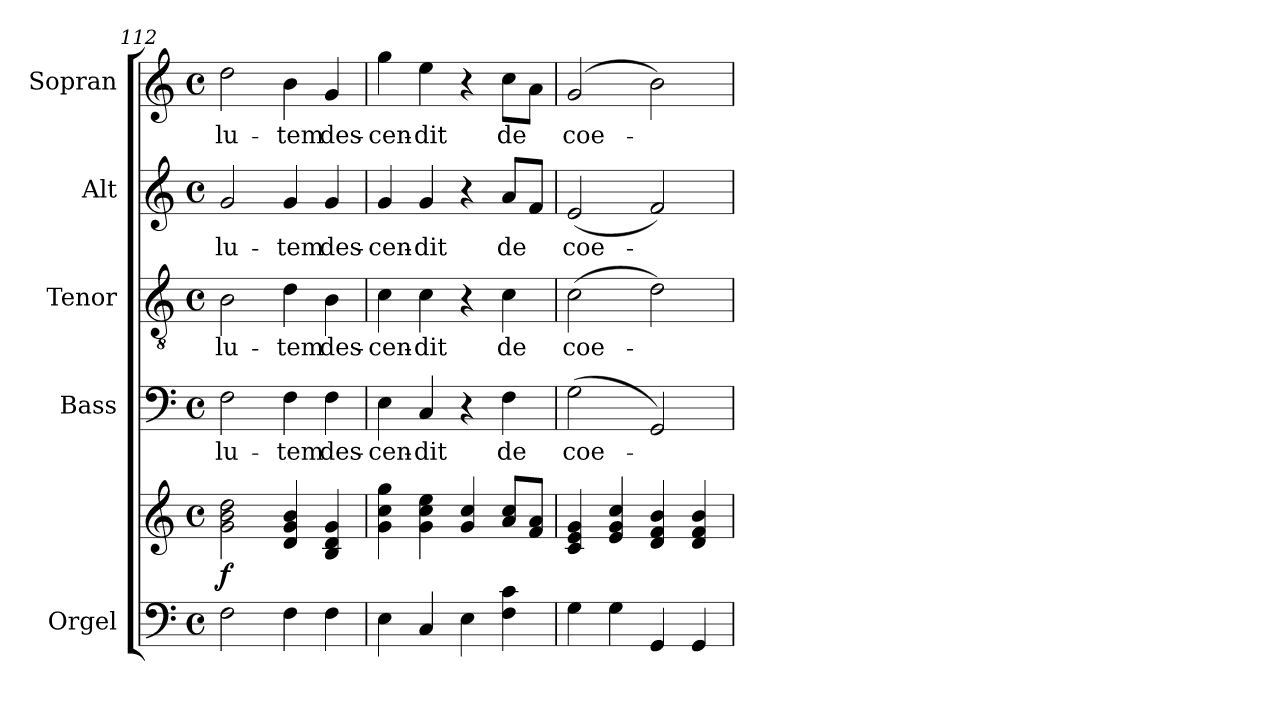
**kern	**kern	**dynam	**kern	**text	**kern	**text	**kern	**text	**kern	**text
*part5	*part5	*part5	*part4	*part4	*part3	*part3	*part2	*part2	*part1	*part1
*staff6	*staff5	*staff5/6	*staff4	*staff4	*staff3	*staff3	*staff2	*staff2	*staff1	*staff1
*I"Orgel	*	*	*I"Bass	*	*I"Tenor	*	*I"Alt	*	*I"Sopran	*
*I'Org.	*	*	*I'B.	*	*I'T.	*	*I'A.	*	*I'S.	*
*clefF4	*clefG2	*	*clefF4	*	*clefGv2	*	*clefG2	*	*clefG2	*
*k[]	*k[]	*	*k[]	*	*k[]	*	*k[]	*	*k[]	*
*C:	*C:	*	*C:	*	*C:	*	*C:	*	*C:	*
*M4/4	*M4/4	*	*M4/4	*	*M4/4	*	*M4/4	*	*M4/4	*
*met(c)	*met(c)	*	*met(c)	*	*met(c)	*	*met(c)	*	*met(c)	*
=112	=112	=112	=112	=112	=112	=112	=112	=112	=112	=112
!	!	!LO:DY:b	!	!LO:LY:b	!	!LO:LY:b	!	!LO:LY:b	!	!LO:LY:b
2F\	2g\ 2b\ 2dd\	f	2F\	-lu-	2B\	-lu-	2g/	-lu-	2dd\	-lu-
!	!	!	!	!LO:LY:b	!	!LO:LY:b	!	!LO:LY:b	!	!LO:LY:b
4F\	4d/ 4g/ 4b/	.	4F\	-tem	4d\	-tem	4g/	-tem	4b\	-tem
!	!	!	!	!LO:LY:b	!	!LO:LY:b	!	!LO:LY:b	!	!LO:LY:b
4F\	4B/ 4d/ 4g/	.	4F\	des-	4B\	des-	4g/	des-	4g/	des-
!!LO:PB:g=z
=113	=113	=113	=113	=113	=113	=113	=113	=113	=113	=113
!	!	!	!	!LO:LY:b	!	!LO:LY:b	!	!LO:LY:b	!	!LO:LY:b
4E\	4g\ 4cc\ 4gg\	.	4E\	-cen-	4c\	-cen-	4g/	-cen-	4gg\	-cen-
!	!	!	!	!LO:LY:b	!	!LO:LY:b	!	!LO:LY:b	!	!LO:LY:b
4C/	4g\ 4cc\ 4ee\	.	4C/	-dit	4c\	-dit	4g/	-dit	4ee\	-dit
4E\	4g/ 4cc/	.	4r	.	4r	.	4r	.	4r	.
!	!	!	!	!LO:LY:b	!	!LO:LY:b	!	!LO:LY:b	!	!LO:LY:b
4F\ 4c\	8a/ 8cc/L	.	4F\	de	4c\	de	8a/L	de	8cc\L	de
.	8f/ 8a/J	.	.	.	.	.	8f/J	.	8a\J	.
=114	=114	=114	=114	=114	=114	=114	=114	=114	=114	=114
!	!	!	!	!LO:LY:b	!	!LO:LY:b	!	!LO:LY:b	!	!LO:LY:b
4G\	4c/ 4e/ 4g/	.	(>2G\	coe-	(>2c\	coe-	(<2e/	coe-	(2g/	coe-
4G\	4e/ 4g/ 4cc/	.	.	.	.	.	.	.	.	.
4GG/	4d/ 4f/ 4b/	.	2GG/)	.	2d\)	.	2f/)	.	2b\)	.
4GG/	4d/ 4f/ 4b/	.	.	.	.	.	.	.	.	.
=	=	=	=	=	=	=	=	=	=	=
*-	*-	*-	*-	*-	*-	*-	*-	*-	*-	*-
